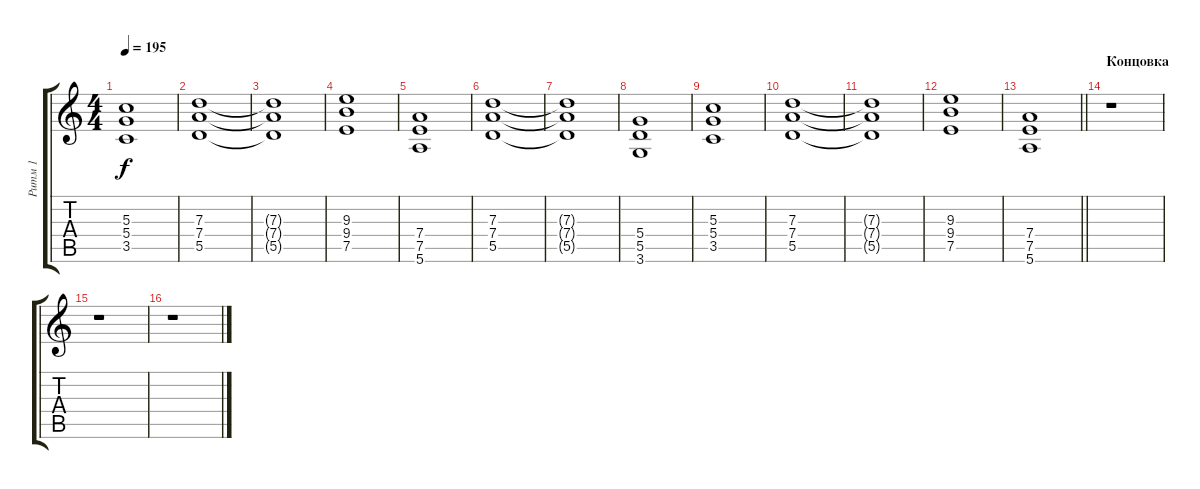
\track ("Ритм 1" "Ритм 1") {instrument distortionguitar}
\staff {score tabs}
\tuning (E4 B3 G3 D3 A2 E2) {hide}
\ts (4 4)
\tempo 195
\clef g2
\ks c
(5.3 5.4 3.5).1{dy f} |
(7.3 7.4 5.5).1 |
(7.3{t} 7.4{t} 5.5{t}).1 |
(9.3 9.4 7.5).1 |
(7.4 7.5 5.6).1 |
(7.3 7.4 5.5).1 |
(7.3{t} 7.4{t} 5.5{t}).1 |
(5.4 5.5 3.6).1 |
(5.3 5.4 3.5).1 |
(7.3 7.4 5.5).1 |
(7.3{t} 7.4{t} 5.5{t}).1 |
(9.3 9.4 7.5).1 |
\barLineRight lightlight
(7.4 7.5 5.6).1 |
\section ("" "Концовка")
r.1 |
r.1 |
r.1
